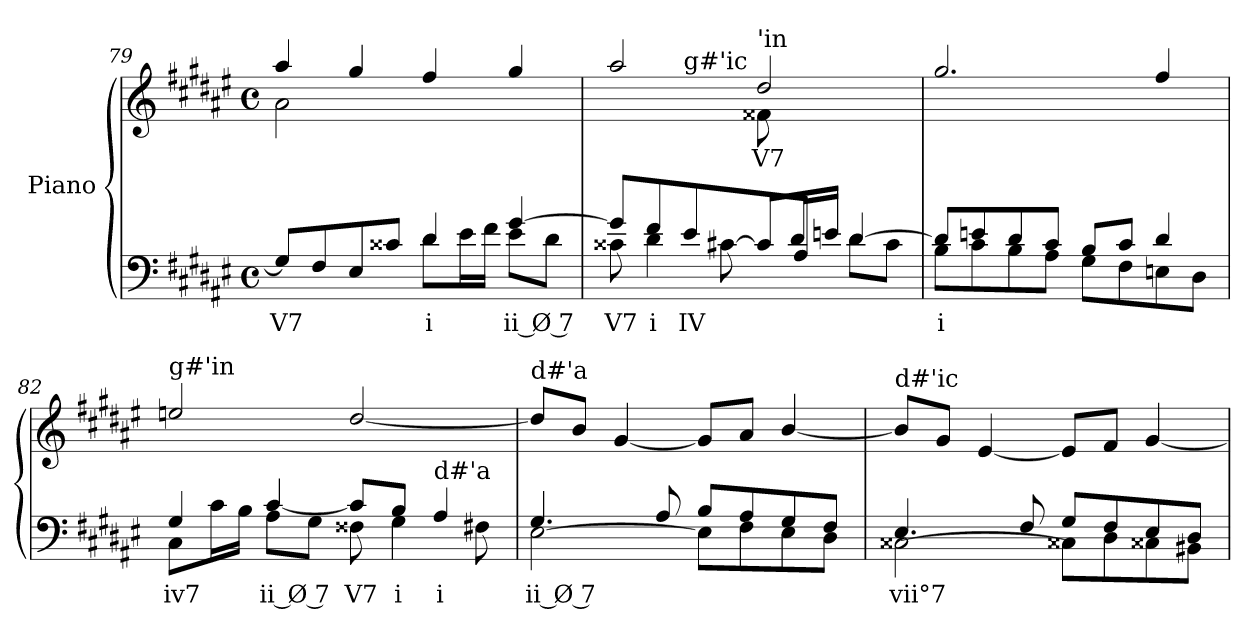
**kern	**text	**kern	**text
*part1	*part1	*part1	*part1
*staff2	*staff2	*staff1	*staff1
*I"Piano	*	*	*
*clefF4	*	*clefG2	*
*k[f#c#g#d#a#e#]	*	*k[f#c#g#d#a#e#]	*
*M4/4	*	*M4/4	*
*met(c)	*	*met(c)	*
=79	=79	=79	=79
*^	*	*	*
*	*^	*	*	*
!	!	!	!	!LO:TX:a:t=d#'in	!
!	!	!	!LO:LY:b	!	!
*	*	*	*	*^	*
2ryy	1ryy	8G#i/L]	V7	4aa#j/	2a#Z\	.
.	.	8F#i/	.	.	.	.
.	.	8E#i/	.	4gg#j/	.	.
.	.	8c##Xi/J	.	.	.	.
!	!	!	!LO:LY:b	!	!	!
4d#Z/	.	8d#i\L	i	4ff#j/	2ryy	.
.	.	16e#i\L	.	.	.	.
.	.	16f#i\JJ	.	.	.	.
!	!	!	!LO:LY:b	!	!	!
[4g#Z/	.	8e#i\L	ii Ø 7	4gg#j/	.	.
.	.	8d#i\J	.	.	.	.
*	*	*	*	*v	*v	*
=80	=80	=80	=80	=80	=80
!	!	!	!	!LO:TX:a:t=d#'in	!
!	!	!	!LO:LY:b	!	!
*	*	*	*	*^	*
*	*	*	*	*	*^	*
8g#Z/L]	1ryy	8c##Xi\	V7	2aa#j/	2ryy	4ryy	.
!	!	!	!LO:LY:b	!	!	!	!
8f#Z/J	.	4d#i\	i	.	.	.	.
!	!	!	!	!	!	!LO:TX:a:t=g#'ic	!
!	!	!	!LO:LY:b	!	!	!	!
4e#Z/	.	.	IV	.	.	2.ryy	.
.	.	[8c#Xi\	.	.	.	.	.
!	!	!	!	!LO:TX:a:t='in	!	!	!
!	!	!	!	!	!	!	!LO:LY:b
8ryy	.	8c#i/L]	.	2dd#j/	8f##XZ\L	.	V7
8A#Z/J	.	16d#i/L	.	.	4.ryy	.	.
.	.	16eni/JJ	.	.	.	.	.
[4d#Z/	.	8d#i\L	.	.	.	.	.
.	.	8c#i\J	.	.	.	.	.
=81	=81	=81	=81	=81	=81	=81	=81
!	!	!	!	!LO:TX:a:t=g#'a	!	!	!
!	!	!	!LO:LY:b	!	!	!	!
*	*	*	*	*v	*v	*v	*
8d#Z/L]	1ryy	8Bi\L	i	2.gg#j/	.
8enZ/	.	8c#i\	.	.	.
8d#Z/	.	8Bi\	.	.	.
8c#Z/J	.	8A#i\J	.	.	.
8BZ/L	.	8G#i\L	.	.	.
8c#Z/J	.	8F#i\	.	.	.
4d#Z/	.	8Eni\	.	4ff#j/	.
.	.	8D#i\J	.	.	.
!!LO:LB:g=z
=82	=82	=82	=82	=82	=82
!	!	!	!	!LO:TX:a:t=g#'in	!
!	!	!	!LO:LY:b	!	!
1ryy	4G#Z/	8C#i\L	iv7	2eenj/	.
.	.	16c#i\L	.	.	.
.	.	16Bi\JJ	.	.	.
!	!	!	!LO:LY:b	!	!
.	[4c#Z/	8A#i\L	ii Ø 7	.	.
.	.	8G#i\J	.	.	.
!	!	!	!LO:LY:b	!	!
.	8c#Z/L]	8F##Xi\	V7	[2dd#j/	.
!	!	!	!LO:LY:b	!	!
.	8BZ/J	4G#i\	i	.	.
!	!LO:TX:a:t=d#'a	!	!	!	!
!	!	!	!LO:LY:b	!	!
.	4A#Z/	.	i	.	.
.	.	8F#Xi\	.	.	.
=83	=83	=83	=83	=83	=83
!	!	!	!	!LO:TX:a:t=d#'a	!
!	!	!	!LO:LY:b	!	!
1ryy	4.G#Z/	[2E#i\	ii Ø 7	8dd#j/L]	.
.	.	.	.	8bj/J	.
.	.	.	.	[4g#j/	.
.	8A#Z/	.	.	.	.
.	8BZ/L	8E#i\L]	.	8g#j/L]	.
.	8A#Z/	8F#i\	.	8a#j/J	.
.	8G#Z/	8E#i\	.	[4bj/	.
.	8F#Z/J	8D#i\J	.	.	.
!!LO:LB:g=z
=84	=84	=84	=84	=84	=84
!	!	!	!	!LO:TX:a:t=d#'ic	!
!	!	!	!LO:LY:b	!	!
1ryy	4.E#Z/	[2C##Xi\	vii°7	8bj/L]	.
.	.	.	.	8g#j/J	.
.	.	.	.	[4e#j/	.
.	8F#Z/	.	.	.	.
.	8G#Z/L	8C##Xi\L]	.	8e#j/L]	.
.	8F#Z/	8D#i\	.	8f#j/J	.
.	8E#Z/	8C##Xi\	.	[4g#j/	.
.	8D#Z/J	8BB#Xi\J	.	.	.
*v	*v	*v	*	*	*
=	=	=	=
*-	*-	*-	*-
